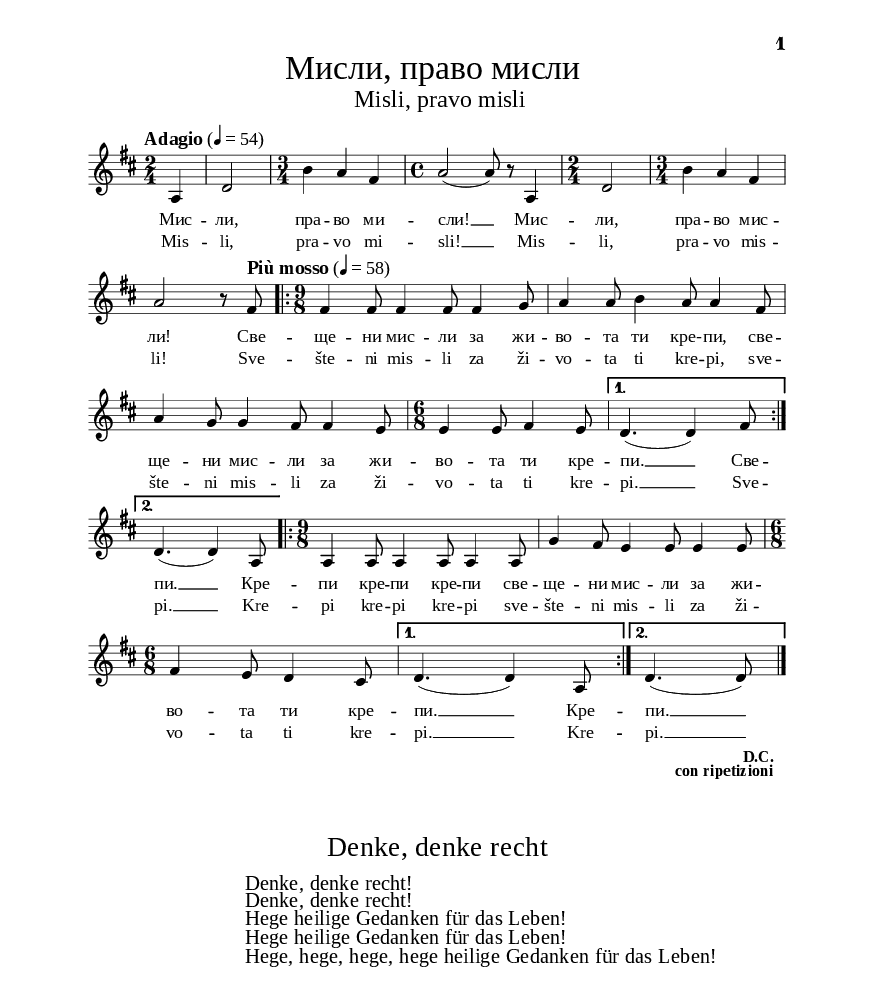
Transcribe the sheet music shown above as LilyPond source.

\version "2.24.3"

% include paper part and global functions
\include "include/globals.ily"

\bookpart {
  \label #'ref093
  \tocItem \markup "Мисли, право мисли – Misli, pravo misli"
  \include "include/bookpart-paper.ily"
  \score {
    \include "include/score-layout.ily"
    \new Voice \absolute  {
      \clef treble
      \key d \major
      \time 2/4
      \tempoFunc "Adagio" 4 "54"

      \partial 4
      \autoBeamOff

      a4 | d'2 | \time 3/4 b'4 a' fis' | \time 4/4 a'2 ( a'8 ) r8 a4 | \time 2/4 d'2 | \time 3/4 b'4 a'4 fis'4 \break

      a'2 r8

      \tempoFunc "Più mosso" 4 "58"
      fis'8 | \repeat volta 2 {
        \time 9/8 fis'4 fis'8 fis'4 fis'8 fis'4 g'8 | a'4 a'8 b'4 a'8 a'4 fis'8 | \break

        a'4 g'8 g'4 fis'8 fis'4 e'8 | \time 6/8 e'4 e'8 fis'4 e'8 |
      } \alternative {
        {d'4. (d'4 ) fis'8 \break}
        {d'4. (d'4) a8 }
      } \repeat volta 2 {
        \time 9/8 a4 a8 a4 a8 a4 a8 | g'4 fis'8 e'4 e'8 e'4 e'8 | \break

        \time 6/8  fis'4 e'8 d'4 cis'8 |
      } \alternative { { d'4. ( d'4 ) a8 } { d'4. ( d'8 ) } } \bar "|."

    }

    \addlyrics {
      Мис -- ли, пра -- во ми -- сли! __  Мис -- ли, пра -- во мис -- ли!

      Све -- ще -- ни мис -- ли за жи -- во -- та ти "кре-" -- пи, све -- ще -- ни мис -- ли за жи -- во -- та ти кре -- пи. __ Све -- пи. __  Кре -- пи кре -- пи

      кре -- пи све -- ще -- ни мис -- ли за жи -- во -- та ти кре -- пи. __  Кре -- пи. __
    }



    \addlyrics {
      Mis -- li, pra -- vo mi -- sli! __  Mis -- li, pra -- vo mis -- li!

      Sve -- šte -- ni mis -- li za ži -- vo -- ta ti kre -- pi, sve -- šte -- ni mis -- li za ži -- vo -- ta ti kre -- pi. __ Sve -- pi. __  Kre -- pi kre -- pi

      kre -- pi sve -- šte -- ni mis -- li za ži -- vo -- ta ti kre -- pi. __  Kre -- pi. __
    }


    \header {
      title = \titleFunc "Мисли, право мисли "" Misli, pravo misli"
    }

    \midi{}

  } % score

  \markup \empty-one
  \markup \dc-two "D.C.""con ripetizioni"

  \markup \empty-three
  % include foreign translation(s) of the song
  \version "2.24.3"

\markup \fill-line { \fontsize #deTitleFontSize "Denke, denke recht" }
\markup \null
\markup \null

\markup \abs-fontsize #10 {

   \hspace #20
  \override #`(baseline-skip . ,deCoupletBaselineSkip)
  \column {
    \line { " " Denke, denke recht! }
    \line { " " Denke, denke recht! }
    \line { " " Hege heilige Gedanken für das Leben!}
    \line { " " Hege heilige Gedanken für das Leben!}
    \line { " " Hege, hege, hege, hege heilige Gedanken für das Leben!}


  }


}


} % bookpart
